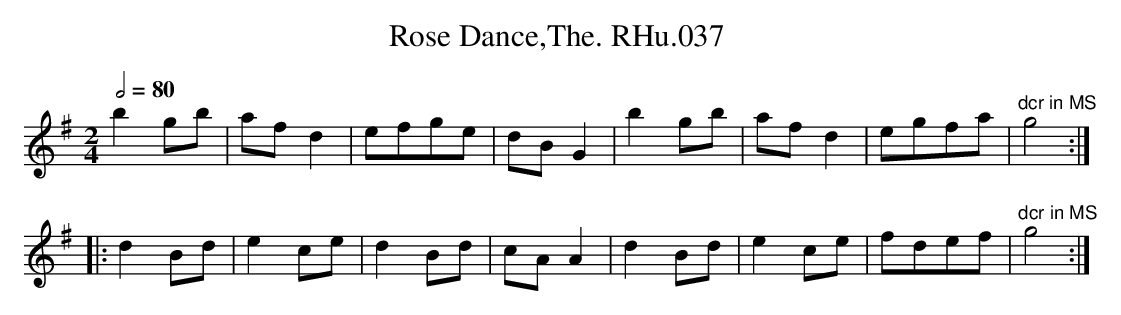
X:1
T:Rose Dance,The. RHu.037
L:1/8
M:2/4
Q:1/2=80
K:G
b2gb|afd2|efge|dBG2|b2gb|afd2|egfa|"dcr in MS"g4::!
d2Bd|e2ce|d2Bd|cAA2|d2Bd|e2ce|fdef|"dcr in MS"g4:|
